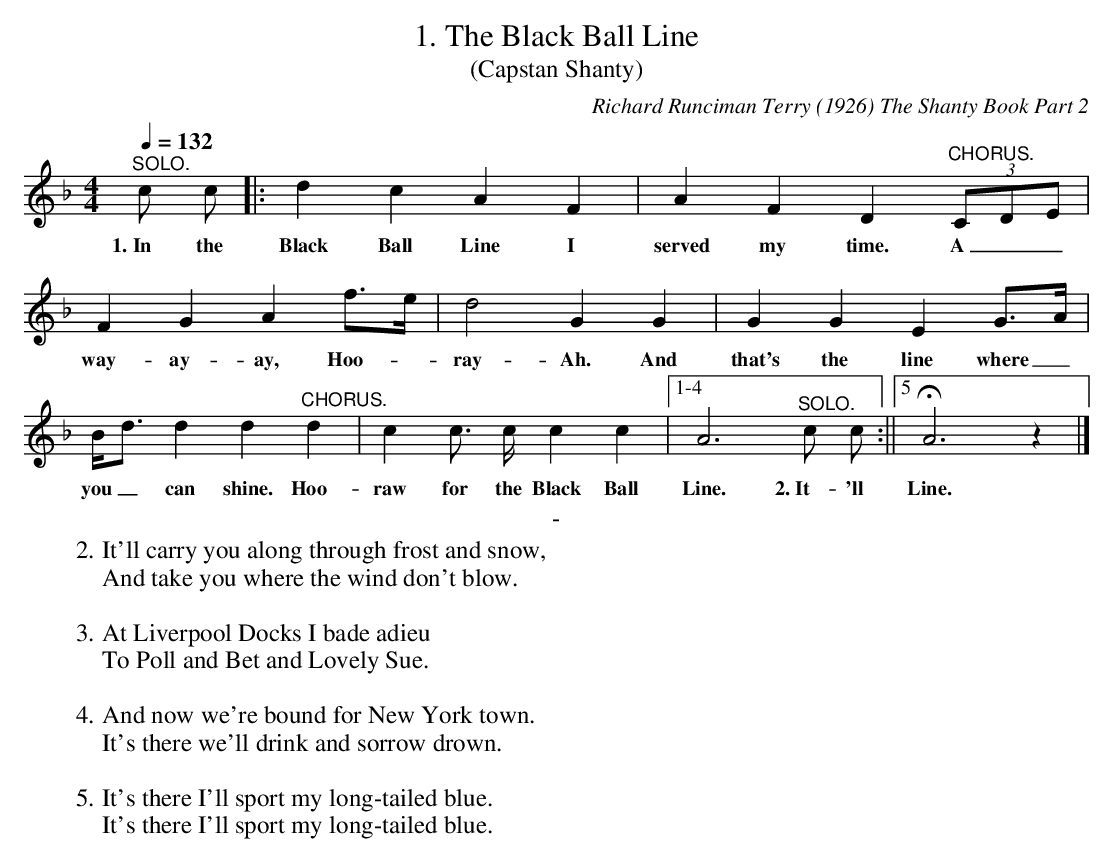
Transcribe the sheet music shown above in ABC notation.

X:1
T:1. The Black Ball Line
T:(Capstan Shanty)
C:Richard Runciman Terry (1926) The Shanty Book Part 2
L:1/8
Q:1/4=132
M:4/4
K:F
"^SOLO." c c |: d2 c2 A2 F2 | A2 F2 D2 "^CHORUS." (3CDE | F2 G2 A2 f>e |
w: 1.~In the | Black Ball Line I | served my time. A__ | way-ay-ay, Hoo-|
d4 G2 G2 | G2 G2 E2 G>A | B<d d2 d2 "^CHORUS." d2 |
w: ray-Ah. And | that's the line where_ | you_ can shine. Hoo-|
c2 c> c c2 c2|1-4 A6 "^SOLO." c c :||5 HA6 z2 |]
w: raw for the Black Ball | Line. 2.~It-'ll| Line.
T: -
W: 2. It'll carry you along through frost and snow,
W: And take you where the wind don't blow.
W:
W: 3. At Liverpool Docks I bade adieu
W: To Poll and Bet and Lovely Sue.
W:
W: 4. And now we're bound for New York town.
W: It's there we'll drink and sorrow drown.
W:
W: 5. It's there I'll sport my long-tailed blue.
W: It's there I'll sport my long-tailed blue.
